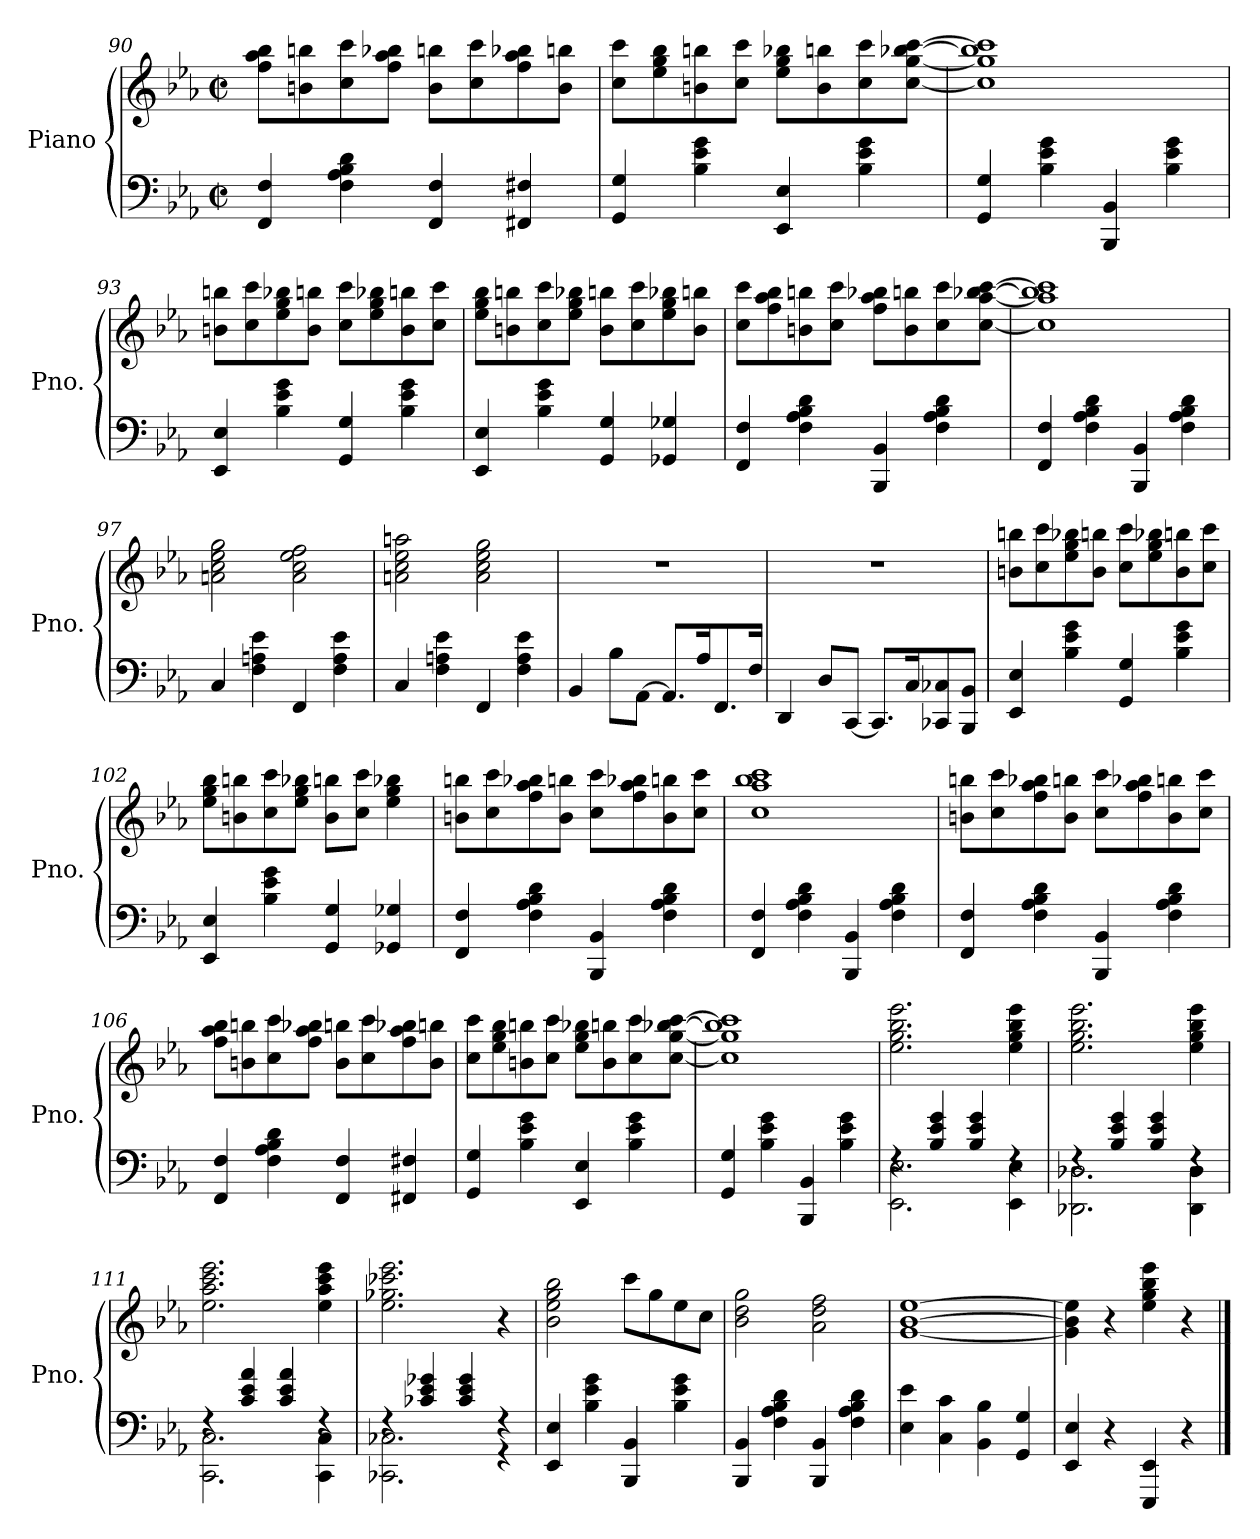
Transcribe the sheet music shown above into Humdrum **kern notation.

**kern	**kern
*part1	*part1
*staff2	*staff1
*I"Piano	*
*I'Pno.	*
!!LO:LB:g=z
*clefF4	*clefG2
*k[b-e-a-]	*k[b-e-a-]
*M2/2	*M2/2
*met(c|)	*met(c|)
=90	=90
4FF/ 4F/	8ff\ 8aa-\ 8bb-\L
.	8bn\ 8bbn\
4F\ 4A-\ 4B-\ 4d\	8cc\ 8ccc\
.	8ff\ 8aa-\ 8bb-X\J
4FF/ 4F/	8b\ 8bbn\L
.	8cc\ 8ccc\
4FF#X/ 4F#X/	8ff\ 8aa-\ 8bb-X\
.	8b\ 8bbn\J
=91	=91
4GG/ 4G/	8cc\ 8ccc\L
.	8ee-\ 8gg\ 8bb-\
4B-\ 4e-\ 4g\	8bn\ 8bbn\
.	8cc\ 8ccc\J
4EE-/ 4E-/	8ee-\ 8gg\ 8bb-X\L
.	8b\ 8bbn\
4B-\ 4e-\ 4g\	8cc\ 8ccc\
.	[8cc\ [8gg\ [8bb-X\ [8ccc\J
=92	=92
4GG/ 4G/	1cc] 1gg] 1bb-] 1ccc]
4B-\ 4e-\ 4g\	.
4BBB-/ 4BB-/	.
4B-\ 4e-\ 4g\	.
=93	=93
4EE-/ 4E-/	8bn\ 8bbn\L
.	8cc\ 8ccc\
4B-\ 4e-\ 4g\	8ee-\ 8gg\ 8bb-X\
.	8b\ 8bbn\J
4GG/ 4G/	8cc\ 8ccc\L
.	8ee-\ 8gg\ 8bb-X\
4B-\ 4e-\ 4g\	8b\ 8bbn\
.	8cc\ 8ccc\J
!!LO:LB:g=z
=94	=94
4EE-/ 4E-/	8ee-\ 8gg\ 8bb-\L
.	8bn\ 8bbn\
4B-\ 4e-\ 4g\	8cc\ 8ccc\
.	8ee-\ 8gg\ 8bb-X\J
4GG/ 4G/	8b\ 8bbn\L
.	8cc\ 8ccc\
4GG-X/ 4G-X/	8ee-\ 8gg\ 8bb-X\
.	8b\ 8bbn\J
=95	=95
4FF/ 4F/	8cc\ 8ccc\L
.	8ff\ 8aa-\ 8bb-\
4F\ 4A-\ 4B-\ 4d\	8bn\ 8bbn\
.	8cc\ 8ccc\J
4BBB-/ 4BB-/	8ff\ 8aa-\ 8bb-X\L
.	8b\ 8bbn\
4F\ 4A-\ 4B-\ 4d\	8cc\ 8ccc\
.	[8cc\ [8aa-\ [8bb-X\ [8ccc\J
=96	=96
4FF/ 4F/	1cc] 1aa-] 1bb-] 1ccc]
4F\ 4A-\ 4B-\ 4d\	.
4BBB-/ 4BB-/	.
4F\ 4A-\ 4B-\ 4d\	.
=97	=97
4C/	2an\ 2cc\ 2ee-\ 2gg\
4F\ 4An\ 4e-\	.
4FF/	2a\ 2cc\ 2ee-\ 2ff\
4F\ 4A\ 4e-\	.
=98	=98
4C/	2an\ 2cc\ 2ee-\ 2aan\
4F\ 4An\ 4e-\	.
4FF/	2a\ 2cc\ 2ee-\ 2gg\
4F\ 4A\ 4e-\	.
!!LO:LB:g=z
=99	=99
4BB-/	1r
8B-\L	.
[8AA-\J	.
8.AA-/L]	.
16A-/K	.
8.FF/	.
16F/Jk	.
=100	=100
4DD/	1r
8D/L	.
[8CC/J	.
8.CC/L]	.
16C/K	.
8CC-X/ 8C-X/	.
8BBB-/ 8BB-/J	.
=101	=101
4EE-/ 4E-/	8bn\ 8bbn\L
.	8cc\ 8ccc\
4B-\ 4e-\ 4g\	8ee-\ 8gg\ 8bb-X\
.	8b\ 8bbn\J
4GG/ 4G/	8cc\ 8ccc\L
.	8ee-\ 8gg\ 8bb-X\
4B-\ 4e-\ 4g\	8b\ 8bbn\
.	8cc\ 8ccc\J
=102	=102
4EE-/ 4E-/	8ee-\ 8gg\ 8bb-\L
.	8bn\ 8bbn\
4B-\ 4e-\ 4g\	8cc\ 8ccc\
.	8ee-\ 8gg\ 8bb-X\J
4GG/ 4G/	8b\ 8bbn\L
.	8cc\ 8ccc\J
4GG-X/ 4G-X/	4ee-\ 4gg\ 4bb-X\
!!LO:PB:g=z
=103	=103
4FF/ 4F/	8bn\ 8bbn\L
.	8cc\ 8ccc\
4F\ 4A-\ 4B-\ 4d\	8ff\ 8aa-\ 8bb-X\
.	8b\ 8bbn\J
4BBB-/ 4BB-/	8cc\ 8ccc\L
.	8ff\ 8aa-\ 8bb-X\
4F\ 4A-\ 4B-\ 4d\	8b\ 8bbn\
.	8cc\ 8ccc\J
=104	=104
4FF/ 4F/	1cc 1aa- 1bb- 1ccc
4F\ 4A-\ 4B-\ 4d\	.
4BBB-/ 4BB-/	.
4F\ 4A-\ 4B-\ 4d\	.
=105	=105
4FF/ 4F/	8bn\ 8bbn\L
.	8cc\ 8ccc\
4F\ 4A-\ 4B-\ 4d\	8ff\ 8aa-\ 8bb-X\
.	8b\ 8bbn\J
4BBB-/ 4BB-/	8cc\ 8ccc\L
.	8ff\ 8aa-\ 8bb-X\
4F\ 4A-\ 4B-\ 4d\	8b\ 8bbn\
.	8cc\ 8ccc\J
=106	=106
4FF/ 4F/	8ff\ 8aa-\ 8bb-\L
.	8bn\ 8bbn\
4F\ 4A-\ 4B-\ 4d\	8cc\ 8ccc\
.	8ff\ 8aa-\ 8bb-X\J
4FF/ 4F/	8b\ 8bbn\L
.	8cc\ 8ccc\
4FF#X/ 4F#X/	8ff\ 8aa-\ 8bb-X\
.	8b\ 8bbn\J
!!LO:LB:g=z
=107	=107
4GG/ 4G/	8cc\ 8ccc\L
.	8ee-\ 8gg\ 8bb-\
4B-\ 4e-\ 4g\	8bn\ 8bbn\
.	8cc\ 8ccc\J
4EE-/ 4E-/	8ee-\ 8gg\ 8bb-X\L
.	8b\ 8bbn\
4B-\ 4e-\ 4g\	8cc\ 8ccc\
.	[8cc\ [8gg\ [8bb-X\ [8ccc\J
=108	=108
4GG/ 4G/	1cc] 1gg] 1bb-] 1ccc]
4B-\ 4e-\ 4g\	.
4BBB-/ 4BB-/	.
4B-\ 4e-\ 4g\	.
=109	=109
*^	*
4rF	2.EE-\ 2.E-\	2.ee-\ 2.gg\ 2.bb-\ 2.eee-\
4B-/ 4e-/ 4g/	.	.
4B-/ 4e-/ 4g/	.	.
4rF	4EE-\ 4E-\	4ee-\ 4gg\ 4bb-\ 4eee-\
=110	=110	=110
4rF	2.DD-X\ 2.D-X\	2.ee-\ 2.gg\ 2.bb-\ 2.eee-\
4B-/ 4e-/ 4g/	.	.
4B-/ 4e-/ 4g/	.	.
4rF	4DD-\ 4D-\	4ee-\ 4gg\ 4bb-\ 4eee-\
=111	=111	=111
4rF	2.CC\ 2.C\	2.ee-\ 2.aa-\ 2.ccc\ 2.eee-\
4c/ 4e-/ 4a-/	.	.
4c/ 4e-/ 4a-/	.	.
4rF	4CC\ 4C\	4ee-\ 4aa-\ 4ccc\ 4eee-\
=112	=112	=112
4rF	2.CC-X\ 2.C-X\	2.ee-\ 2.gg-X\ 2.ccc-X\ 2.eee-\
4c-X/ 4e-/ 4g-X/	.	.
4c-/ 4e-/ 4g-/	.	.
4rF	4r	4r
*v	*v	*
!!LO:LB:g=z
=113	=113
4EE-/ 4E-/	2b-\ 2ee-\ 2gg\ 2bb-\
4B-\ 4e-\ 4g\	.
4BBB-/ 4BB-/	8ccc\L
.	8gg\
4B-\ 4e-\ 4g\	8ee-\
.	8cc\J
=114	=114
4BBB-/ 4BB-/	2b-\ 2dd\ 2gg\
4F\ 4A-\ 4B-\ 4d\	.
4BBB-/ 4BB-/	2a-\ 2dd\ 2ff\
4F\ 4A-\ 4B-\ 4d\	.
=115	=115
4E-\ 4e-\	[1g [1b- [1ee-
4C\ 4c\	.
4BB-\ 4B-\	.
4GG/ 4G/	.
=116	=116
4EE-/ 4E-/	4g\] 4b-\] 4ee-\]
4r	4r
4EEE-/ 4EE-/	4ee-\ 4gg\ 4bb-\ 4eee-\
4r	4r
==	==
*-	*-
